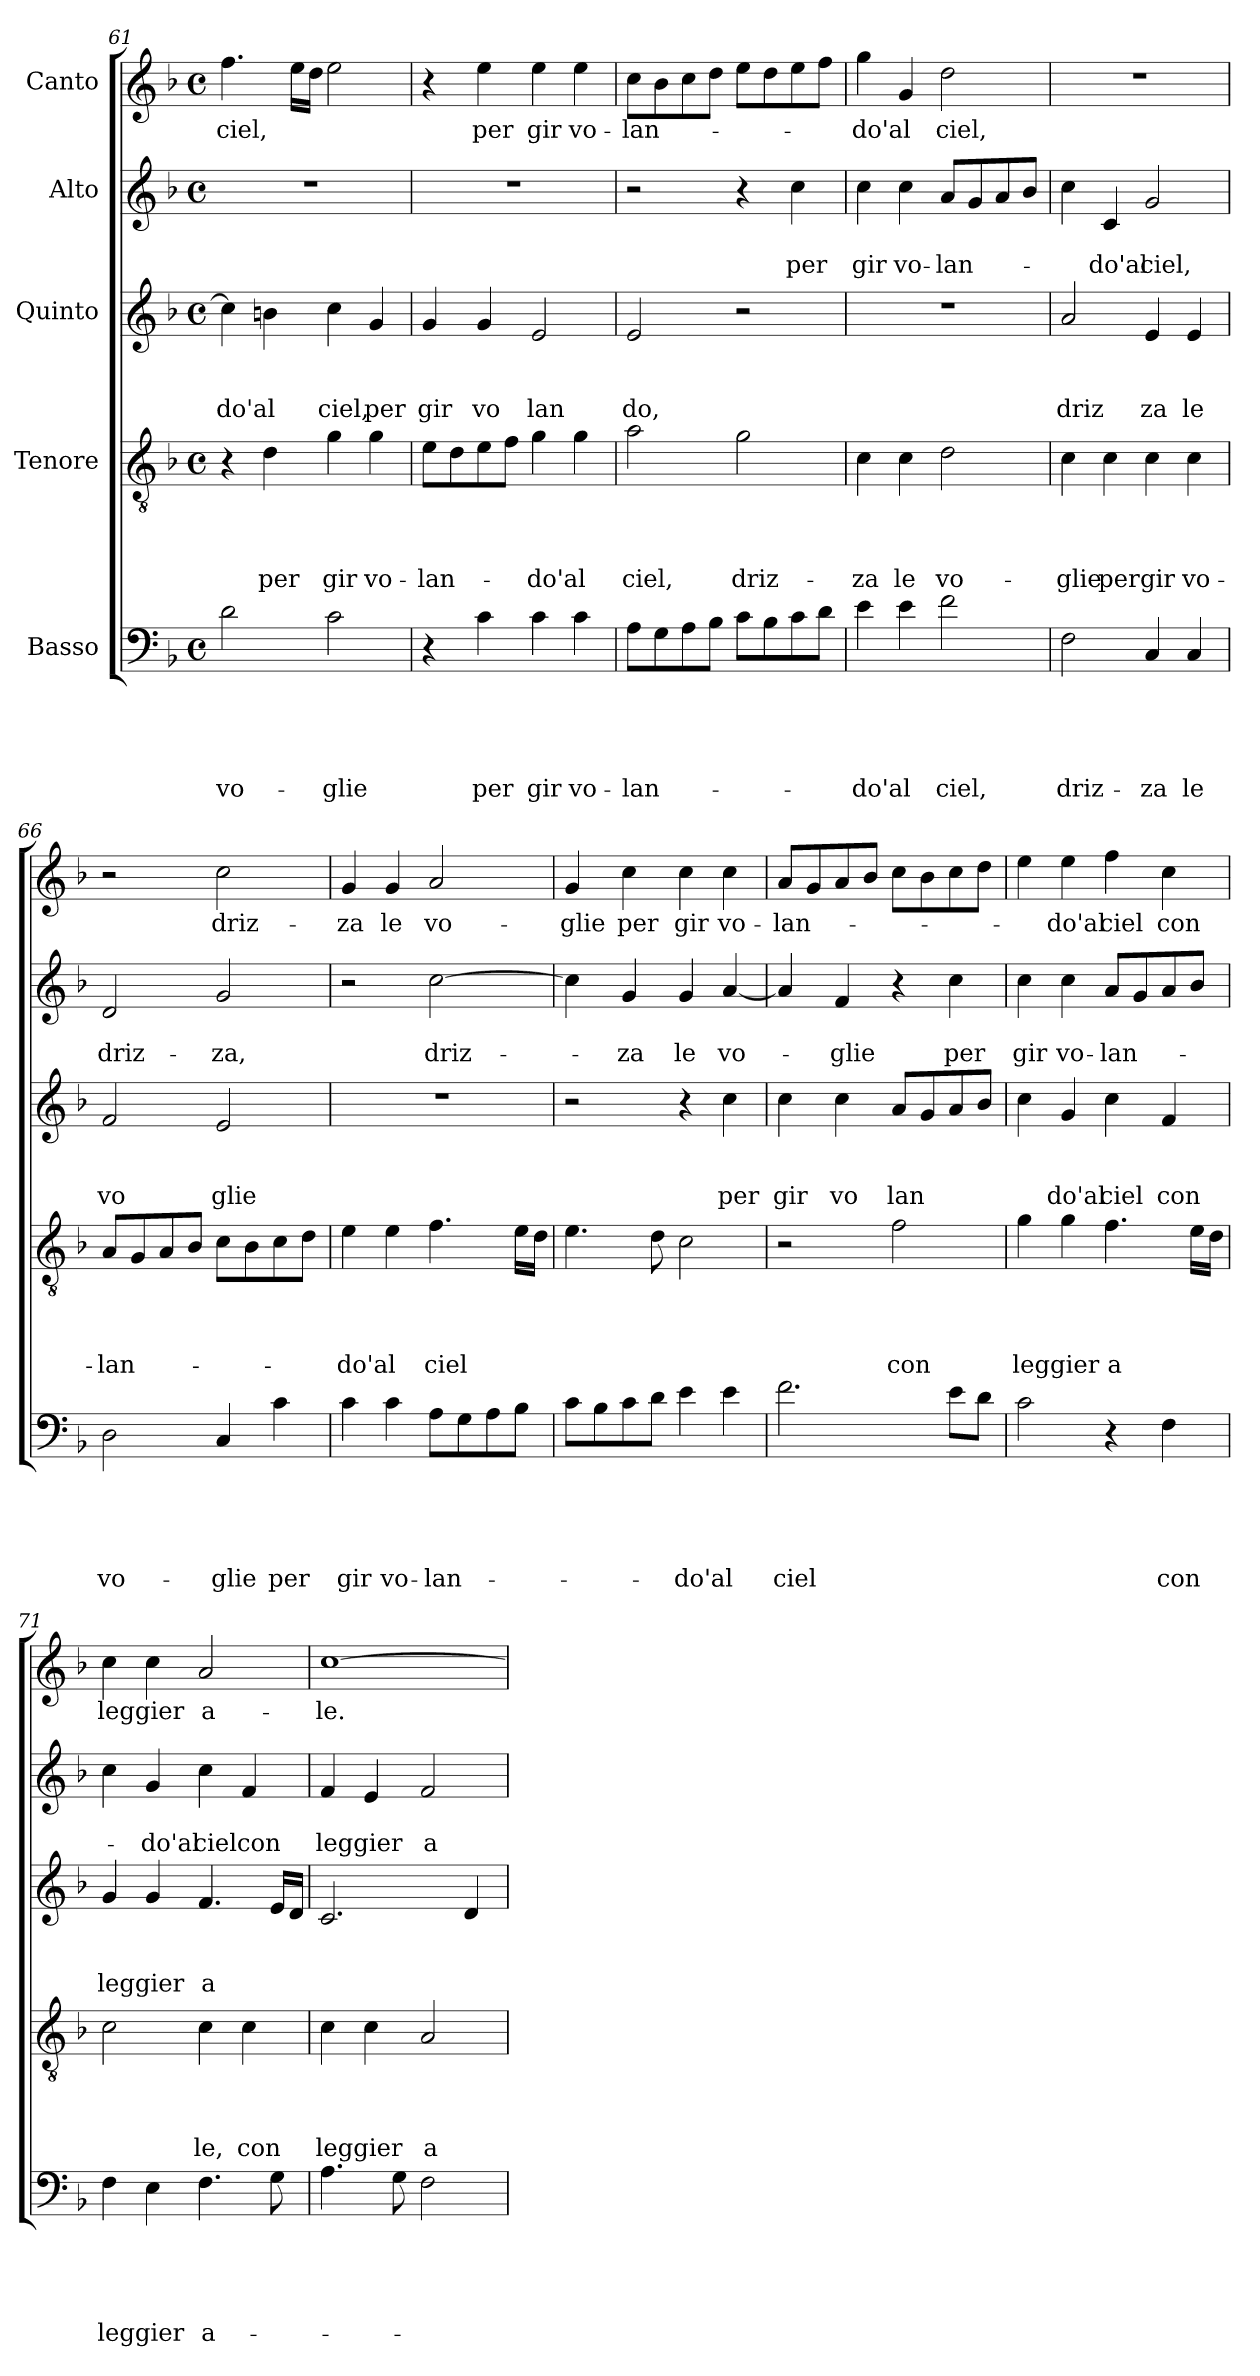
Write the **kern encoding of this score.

**kern	**text	**text	**text	**text	**text	**kern	**text	**text	**text	**text	**kern	**text	**text	**text	**kern	**text	**text	**kern	**text
*part5	*part5	*part5	*part5	*part5	*part5	*part4	*part4	*part4	*part4	*part4	*part3	*part3	*part3	*part3	*part2	*part2	*part2	*part1	*part1
*staff5	*staff5	*staff5	*staff5	*staff5	*staff5	*staff4	*staff4	*staff4	*staff4	*staff4	*staff3	*staff3	*staff3	*staff3	*staff2	*staff2	*staff2	*staff1	*staff1
*I"Basso	*	*	*	*	*	*I"Tenore	*	*	*	*	*I"Quinto	*	*	*	*I"Alto	*	*	*I"Canto	*
*clefF4	*	*	*	*	*	*clefGv2	*	*	*	*	*clefG2	*	*	*	*clefG2	*	*	*clefG2	*
*k[b-]	*	*	*	*	*	*k[b-]	*	*	*	*	*k[b-]	*	*	*	*k[b-]	*	*	*k[b-]	*
*F:	*	*	*	*	*	*F:	*	*	*	*	*F:	*	*	*	*F:	*	*	*F:	*
*M4/4	*	*	*	*	*	*M4/4	*	*	*	*	*M4/4	*	*	*	*M4/4	*	*	*M4/4	*
*met(c)	*	*	*	*	*	*met(c)	*	*	*	*	*met(c)	*	*	*	*met(c)	*	*	*met(c)	*
=61	=61	=61	=61	=61	=61	=61	=61	=61	=61	=61	=61	=61	=61	=61	=61	=61	=61	=61	=61
!	!	!	!	!	!LO:LY:b	!	!	!	!	!	!	!	!	!LO:LY:b	!	!	!	!	!LO:LY:b
2d\	.	.	.	.	vo-	4r	.	.	.	.	4cc\]	.	.	do'al	1r	.	.	4.ff\	ciel,
!	!	!	!	!	!	!	!	!	!	!LO:LY:b	!	!	!	!	!	!	!	!	!
.	.	.	.	.	.	4d\	.	.	.	per	4bn\	.	.	.	.	.	.	.	.
.	.	.	.	.	.	.	.	.	.	.	.	.	.	.	.	.	.	16ee\LL	.
.	.	.	.	.	.	.	.	.	.	.	.	.	.	.	.	.	.	16dd\JJ	.
!	!	!	!	!	!LO:LY:b	!	!	!	!	!LO:LY:b	!	!	!	!LO:LY:b	!	!	!	!	!
2c\	.	.	.	.	-glie	4g\	.	.	.	gir	4cc\	.	.	ciel,	.	.	.	2ee\	.
!	!	!	!	!	!	!	!	!	!	!LO:LY:b	!	!	!	!LO:LY:b	!	!	!	!	!
.	.	.	.	.	.	4g\	.	.	.	vo-	4g/	.	.	per	.	.	.	.	.
=62	=62	=62	=62	=62	=62	=62	=62	=62	=62	=62	=62	=62	=62	=62	=62	=62	=62	=62	=62
!	!	!	!	!	!	!	!	!	!	!LO:LY:b	!	!	!	!LO:LY:b	!	!	!	!	!
4r	.	.	.	.	.	8e\L	.	.	.	-lan-	4g/	.	.	gir	1r	.	.	4r	.
.	.	.	.	.	.	8d\	.	.	.	.	.	.	.	.	.	.	.	.	.
!	!	!	!	!	!LO:LY:b	!	!	!	!	!	!	!	!	!LO:LY:b	!	!	!	!	!LO:LY:b
4c\	.	.	.	.	per	8e\	.	.	.	.	4g/	.	.	vo	.	.	.	4ee\	per
.	.	.	.	.	.	8f\J	.	.	.	.	.	.	.	.	.	.	.	.	.
!	!	!	!	!	!LO:LY:b	!	!	!	!	!LO:LY:b	!	!	!	!LO:LY:b	!	!	!	!	!LO:LY:b
4c\	.	.	.	.	gir	4g\	.	.	.	-do'al	2e/	.	.	lan	.	.	.	4ee\	gir
!	!	!	!	!	!LO:LY:b	!	!	!	!	!	!	!	!	!	!	!	!	!	!LO:LY:b
4c\	.	.	.	.	vo-	4g\	.	.	.	.	.	.	.	.	.	.	.	4ee\	vo-
=63	=63	=63	=63	=63	=63	=63	=63	=63	=63	=63	=63	=63	=63	=63	=63	=63	=63	=63	=63
!	!	!	!	!	!LO:LY:b	!	!	!	!	!LO:LY:b	!	!	!	!LO:LY:b	!	!	!	!	!LO:LY:b
8A\L	.	.	.	.	-lan-	2a\	.	.	.	ciel,	2e/	.	.	do,	2r	.	.	8cc\L	-lan-
8G\	.	.	.	.	.	.	.	.	.	.	.	.	.	.	.	.	.	8b-\	.
8A\	.	.	.	.	.	.	.	.	.	.	.	.	.	.	.	.	.	8cc\	.
8B-\J	.	.	.	.	.	.	.	.	.	.	.	.	.	.	.	.	.	8dd\J	.
!	!	!	!	!	!	!	!	!	!	!LO:LY:b	!	!	!	!	!	!	!	!	!
8c\L	.	.	.	.	.	2g\	.	.	.	driz-	2r	.	.	.	4r	.	.	8ee\L	.
8B-\	.	.	.	.	.	.	.	.	.	.	.	.	.	.	.	.	.	8dd\	.
!	!	!	!	!	!	!	!	!	!	!	!	!	!	!	!	!	!LO:LY:b	!	!
8c\	.	.	.	.	.	.	.	.	.	.	.	.	.	.	4cc\	.	per	8ee\	.
8d\J	.	.	.	.	.	.	.	.	.	.	.	.	.	.	.	.	.	8ff\J	.
=64	=64	=64	=64	=64	=64	=64	=64	=64	=64	=64	=64	=64	=64	=64	=64	=64	=64	=64	=64
!	!	!	!	!	!LO:LY:b	!	!	!	!	!LO:LY:b	!	!	!	!	!	!	!LO:LY:b	!	!LO:LY:b
4e\	.	.	.	.	-do'al	4c\	.	.	.	-za	1r	.	.	.	4cc\	.	gir	4gg\	-do'al
!	!	!	!	!	!	!	!	!	!	!LO:LY:b	!	!	!	!	!	!	!LO:LY:b	!	!
4e\	.	.	.	.	.	4c\	.	.	.	le	.	.	.	.	4cc\	.	vo-	4g/	.
!	!	!	!	!	!LO:LY:b	!	!	!	!	!LO:LY:b	!	!	!	!	!	!	!LO:LY:b	!	!LO:LY:b
2f\	.	.	.	.	ciel,	2d\	.	.	.	vo-	.	.	.	.	8a/L	.	-lan-	2dd\	ciel,
.	.	.	.	.	.	.	.	.	.	.	.	.	.	.	8g/	.	.	.	.
.	.	.	.	.	.	.	.	.	.	.	.	.	.	.	8a/	.	.	.	.
.	.	.	.	.	.	.	.	.	.	.	.	.	.	.	8b-/J	.	.	.	.
=65	=65	=65	=65	=65	=65	=65	=65	=65	=65	=65	=65	=65	=65	=65	=65	=65	=65	=65	=65
!	!	!	!	!	!LO:LY:b	!	!	!	!	!LO:LY:b	!	!	!	!LO:LY:b	!	!	!	!	!
2F\	.	.	.	.	driz-	4c\	.	.	.	-glie	2a/	.	.	driz	4cc\	.	.	1r	.
!	!	!	!	!	!	!	!	!	!	!LO:LY:b	!	!	!	!	!	!	!LO:LY:b	!	!
.	.	.	.	.	.	4c\	.	.	.	per	.	.	.	.	4c/	.	-do'al	.	.
!	!	!	!	!	!LO:LY:b	!	!	!	!	!LO:LY:b	!	!	!	!LO:LY:b	!	!	!LO:LY:b	!	!
4C/	.	.	.	.	-za	4c\	.	.	.	gir	4e/	.	.	za	2g/	.	ciel,	.	.
!	!	!	!	!	!LO:LY:b	!	!	!	!	!LO:LY:b	!	!	!	!LO:LY:b	!	!	!	!	!
4C/	.	.	.	.	le	4c\	.	.	.	vo-	4e/	.	.	le	.	.	.	.	.
=66	=66	=66	=66	=66	=66	=66	=66	=66	=66	=66	=66	=66	=66	=66	=66	=66	=66	=66	=66
!	!	!	!	!	!LO:LY:b	!	!	!	!	!LO:LY:b	!	!	!	!LO:LY:b	!	!	!LO:LY:b	!	!
2D\	.	.	.	.	vo-	8A/L	.	.	.	-lan-	2f/	.	.	vo	2d/	.	driz-	2r	.
.	.	.	.	.	.	8G/	.	.	.	.	.	.	.	.	.	.	.	.	.
.	.	.	.	.	.	8A/	.	.	.	.	.	.	.	.	.	.	.	.	.
.	.	.	.	.	.	8B-/J	.	.	.	.	.	.	.	.	.	.	.	.	.
!	!	!	!	!	!LO:LY:b	!	!	!	!	!	!	!	!	!LO:LY:b	!	!	!LO:LY:b	!	!LO:LY:b
4C/	.	.	.	.	-glie	8c\L	.	.	.	.	2e/	.	.	glie	2g/	.	-za,	2cc\	driz-
.	.	.	.	.	.	8B-\	.	.	.	.	.	.	.	.	.	.	.	.	.
!	!	!	!	!	!LO:LY:b	!	!	!	!	!	!	!	!	!	!	!	!	!	!
4c\	.	.	.	.	per	8c\	.	.	.	.	.	.	.	.	.	.	.	.	.
.	.	.	.	.	.	8d\J	.	.	.	.	.	.	.	.	.	.	.	.	.
!!LO:PB:g=z
=67	=67	=67	=67	=67	=67	=67	=67	=67	=67	=67	=67	=67	=67	=67	=67	=67	=67	=67	=67
!	!	!	!	!	!LO:LY:b	!	!	!	!	!LO:LY:b	!	!	!	!	!	!	!	!	!LO:LY:b
4c\	.	.	.	.	gir	4e\	.	.	.	-do'al	1r	.	.	.	2r	.	.	4g/	-za
!	!	!	!	!	!LO:LY:b	!	!	!	!	!	!	!	!	!	!	!	!	!	!LO:LY:b
4c\	.	.	.	.	vo-	4e\	.	.	.	.	.	.	.	.	.	.	.	4g/	le
!	!	!	!	!	!LO:LY:b	!	!	!	!	!LO:LY:b	!	!	!	!	!	!	!LO:LY:b	!	!LO:LY:b
8A\L	.	.	.	.	-lan-	4.f\	.	.	.	ciel	.	.	.	.	[>2cc\	.	driz-	2a/	vo-
8G\	.	.	.	.	.	.	.	.	.	.	.	.	.	.	.	.	.	.	.
8A\	.	.	.	.	.	.	.	.	.	.	.	.	.	.	.	.	.	.	.
8B-\J	.	.	.	.	.	16e\LL	.	.	.	.	.	.	.	.	.	.	.	.	.
.	.	.	.	.	.	16d\JJ	.	.	.	.	.	.	.	.	.	.	.	.	.
=68	=68	=68	=68	=68	=68	=68	=68	=68	=68	=68	=68	=68	=68	=68	=68	=68	=68	=68	=68
!	!	!	!	!	!	!	!	!	!	!	!	!	!	!	!	!	!	!	!LO:LY:b
8c\L	.	.	.	.	.	4.e\	.	.	.	.	2r	.	.	.	4cc\]	.	.	4g/	-glie
8B-\	.	.	.	.	.	.	.	.	.	.	.	.	.	.	.	.	.	.	.
!	!	!	!	!	!	!	!	!	!	!	!	!	!	!	!	!	!LO:LY:b	!	!LO:LY:b
8c\	.	.	.	.	.	.	.	.	.	.	.	.	.	.	4g/	.	-za	4cc\	per
8d\J	.	.	.	.	.	8d\	.	.	.	.	.	.	.	.	.	.	.	.	.
!	!	!	!	!	!LO:LY:b	!	!	!	!	!	!	!	!	!	!	!	!LO:LY:b	!	!LO:LY:b
4e\	.	.	.	.	-do'al	2c\	.	.	.	.	4r	.	.	.	4g/	.	le	4cc\	gir
!	!	!	!	!	!	!	!	!	!	!	!	!	!	!LO:LY:b	!	!	!LO:LY:b	!	!LO:LY:b
4e\	.	.	.	.	.	.	.	.	.	.	4cc\	.	.	per	[<4a/	.	vo-	4cc\	vo-
=69	=69	=69	=69	=69	=69	=69	=69	=69	=69	=69	=69	=69	=69	=69	=69	=69	=69	=69	=69
!	!	!	!	!	!LO:LY:b	!	!	!	!	!	!	!	!	!LO:LY:b	!	!	!	!	!LO:LY:b
2.f\	.	.	.	.	ciel	2r	.	.	.	.	4cc\	.	.	gir	4a/]	.	.	8a/L	-lan-
.	.	.	.	.	.	.	.	.	.	.	.	.	.	.	.	.	.	8g/	.
!	!	!	!	!	!	!	!	!	!	!	!	!	!	!LO:LY:b	!	!	!LO:LY:b	!	!
.	.	.	.	.	.	.	.	.	.	.	4cc\	.	.	vo	4f/	.	-glie	8a/	.
.	.	.	.	.	.	.	.	.	.	.	.	.	.	.	.	.	.	8b-/J	.
!	!	!	!	!	!	!	!	!	!	!LO:LY:b	!	!	!	!LO:LY:b	!	!	!	!	!
.	.	.	.	.	.	2f\	.	.	.	con	8a/L	.	.	lan	4r	.	.	8cc\L	.
.	.	.	.	.	.	.	.	.	.	.	8g/	.	.	.	.	.	.	8b-\	.
!	!	!	!	!	!	!	!	!	!	!	!	!	!	!	!	!	!LO:LY:b	!	!
8e\L	.	.	.	.	.	.	.	.	.	.	8a/	.	.	.	4cc\	.	per	8cc\	.
8d\J	.	.	.	.	.	.	.	.	.	.	8b-/J	.	.	.	.	.	.	8dd\J	.
=70	=70	=70	=70	=70	=70	=70	=70	=70	=70	=70	=70	=70	=70	=70	=70	=70	=70	=70	=70
!	!	!	!	!	!	!	!	!	!	!LO:LY:b	!	!	!	!	!	!	!LO:LY:b	!	!
2c\	.	.	.	.	.	4g\	.	.	.	leggier	4cc\	.	.	.	4cc\	.	gir	4ee\	.
!	!	!	!	!	!	!	!	!	!	!	!	!	!	!LO:LY:b	!	!	!LO:LY:b	!	!LO:LY:b
.	.	.	.	.	.	4g\	.	.	.	.	4g/	.	.	do'al	4cc\	.	vo-	4ee\	-do'al
!	!	!	!	!	!	!	!	!	!	!LO:LY:b	!	!	!	!LO:LY:b	!	!	!LO:LY:b	!	!LO:LY:b
4r	.	.	.	.	.	4.f\	.	.	.	a	4cc\	.	.	ciel	8a/L	.	-lan-	4ff\	ciel
.	.	.	.	.	.	.	.	.	.	.	.	.	.	.	8g/	.	.	.	.
!	!	!	!	!	!LO:LY:b	!	!	!	!	!	!	!	!	!LO:LY:b	!	!	!	!	!LO:LY:b
4F\	.	.	.	.	con	.	.	.	.	.	4f/	.	.	con	8a/	.	.	4cc\	con
.	.	.	.	.	.	16e\LL	.	.	.	.	.	.	.	.	8b-/J	.	.	.	.
.	.	.	.	.	.	16d\JJ	.	.	.	.	.	.	.	.	.	.	.	.	.
=71	=71	=71	=71	=71	=71	=71	=71	=71	=71	=71	=71	=71	=71	=71	=71	=71	=71	=71	=71
!	!	!	!	!	!LO:LY:b	!	!	!	!	!	!	!	!	!LO:LY:b	!	!	!	!	!LO:LY:b
4F\	.	.	.	.	leggier	2c\	.	.	.	.	4g/	.	.	leggier	4cc\	.	.	4cc\	leggier
!	!	!	!	!	!	!	!	!	!	!	!	!	!	!	!	!	!LO:LY:b	!	!
4E\	.	.	.	.	.	.	.	.	.	.	4g/	.	.	.	4g/	.	-do'al	4cc\	.
!	!	!	!	!	!LO:LY:b	!	!	!	!	!LO:LY:b	!	!	!	!LO:LY:b	!	!	!LO:LY:b	!	!LO:LY:b
4.F\	.	.	.	.	a-	4c\	.	.	.	le,	4.f/	.	.	a	4cc\	.	ciel	2a/	a-
!	!	!	!	!	!	!	!	!	!	!LO:LY:b	!	!	!	!	!	!	!LO:LY:b	!	!
.	.	.	.	.	.	4c\	.	.	.	con	.	.	.	.	4f/	.	con	.	.
8G\	.	.	.	.	.	.	.	.	.	.	16e/LL	.	.	.	.	.	.	.	.
.	.	.	.	.	.	.	.	.	.	.	16d/JJ	.	.	.	.	.	.	.	.
=72	=72	=72	=72	=72	=72	=72	=72	=72	=72	=72	=72	=72	=72	=72	=72	=72	=72	=72	=72
!	!	!	!	!	!	!	!	!	!	!LO:LY:b	!	!	!	!	!	!	!LO:LY:b	!	!LO:LY:b
4.A\	.	.	.	.	.	4c\	.	.	.	leggier	2.c/	.	.	.	4f/	.	leggier	[>1cc	-le.
.	.	.	.	.	.	4c\	.	.	.	.	.	.	.	.	4e/	.	.	.	.
8G\	.	.	.	.	.	.	.	.	.	.	.	.	.	.	.	.	.	.	.
!	!	!	!	!	!	!	!	!	!	!LO:LY:b	!	!	!	!	!	!	!LO:LY:b	!	!
2F\	.	.	.	.	.	2A/	.	.	.	a	.	.	.	.	2f/	.	a-	.	.
.	.	.	.	.	.	.	.	.	.	.	4d/	.	.	.	.	.	.	.	.
=	=	=	=	=	=	=	=	=	=	=	=	=	=	=	=	=	=	=	=
*-	*-	*-	*-	*-	*-	*-	*-	*-	*-	*-	*-	*-	*-	*-	*-	*-	*-	*-	*-
